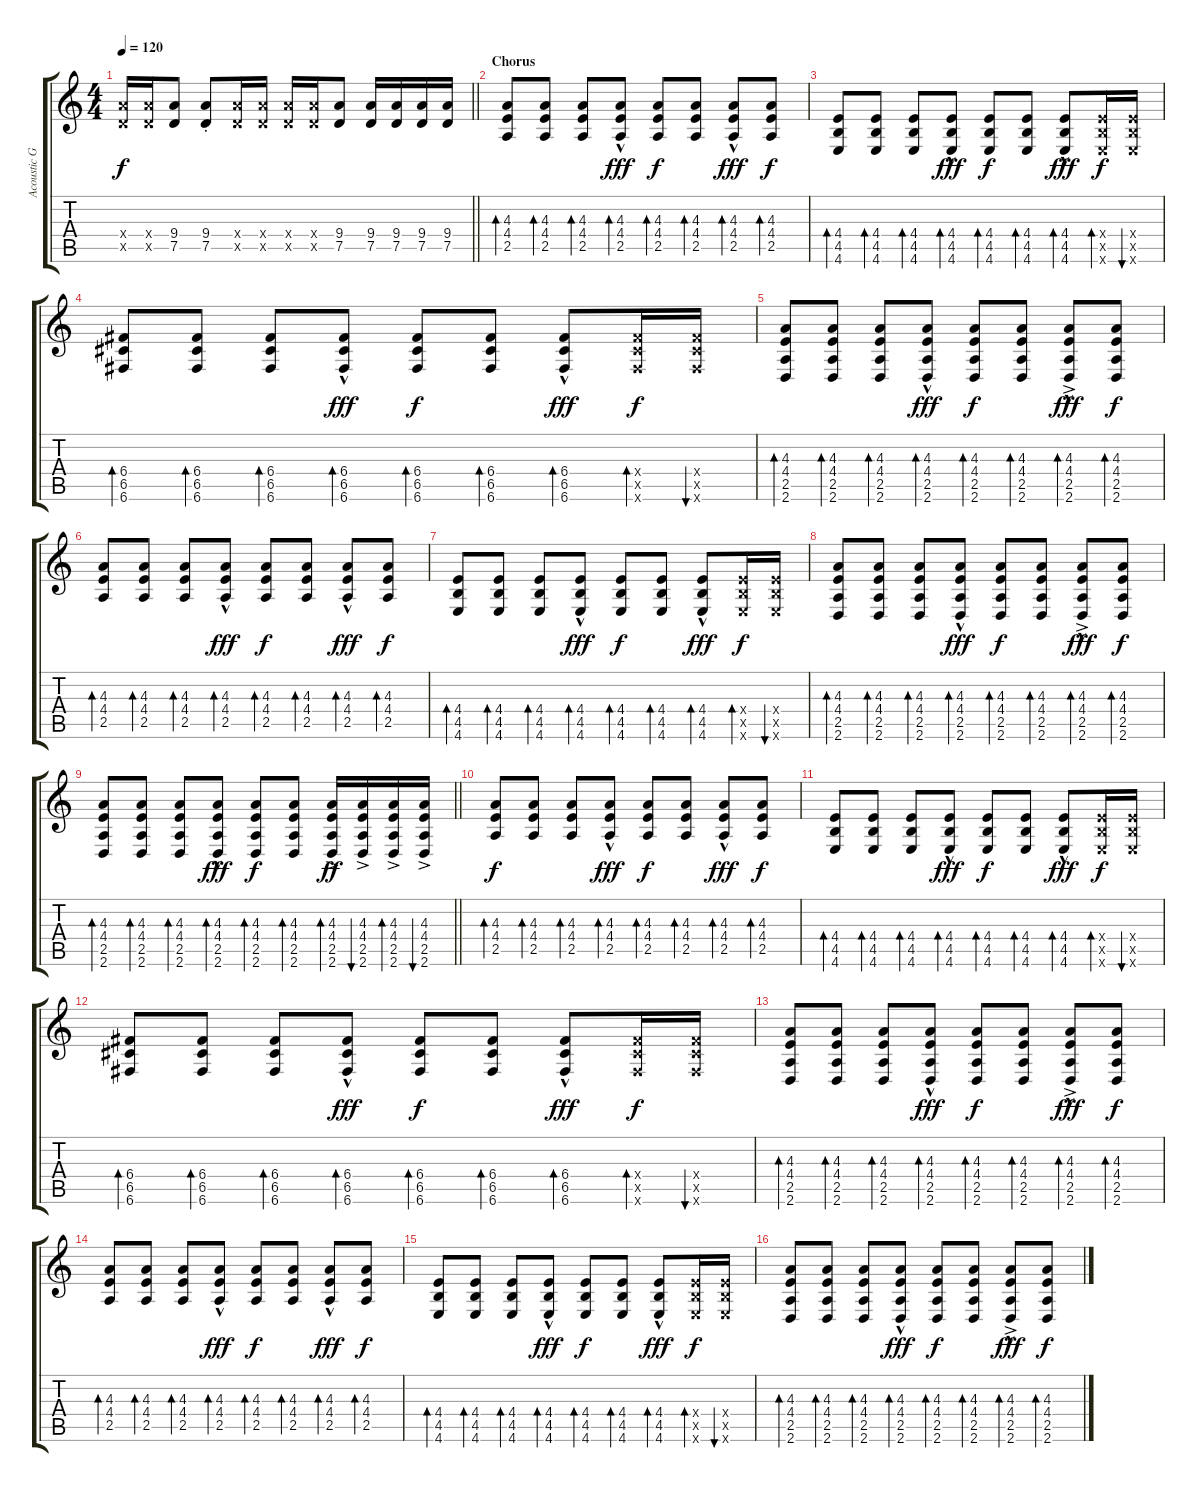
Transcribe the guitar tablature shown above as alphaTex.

\track ("Acoustic Guitar" "Acoustic G") {instrument acousticguitarsteel}
\staff {score tabs}
\tuning (D4 A3 F3 C3 G2 C2) {hide}
\ts (4 4)
\tempo 120
\clef g2
\barLineRight lightlight
\ks c
(9.4{x} 7.5{x}).16{dy f} (9.4{x} 7.5{x}).16 (9.4 7.5).8 (9.4{st} 7.5{st}).8 (9.4{x} 7.5{x}).16 (9.4{x} 7.5{x}).16 (9.4{x} 7.5{x}).16 (9.4{x} 7.5{x}).16 (9.4 7.5).8 (9.4 7.5).16 (9.4 7.5).16 (9.4 7.5).16 (9.4 7.5).16 |
\section ("" "Chorus")
(4.3 4.4 2.5).8{bd 30 volume 12} (4.3 4.4 2.5).8{bd 30} (4.3 4.4 2.5).8{bd 30} (4.3{hac} 4.4{hac} 2.5{hac}).8{bd 30 dy fff} (4.3 4.4 2.5).8{bd 30 dy f} (4.3 4.4 2.5).8{bd 30} (4.3{hac} 4.4{hac} 2.5{hac}).8{bd 30 dy fff} (4.3 4.4 2.5).8{bd 30 dy f} |
(4.4 4.5 4.6).8{bd 30} (4.4 4.5 4.6).8{bd 30} (4.4 4.5 4.6).8{bd 30} (4.4{hac} 4.5{hac} 4.6{hac}).8{bd 30 dy fff} (4.4 4.5 4.6).8{bd 30 dy f} (4.4 4.5 4.6).8{bd 30} (4.4{hac} 4.5{hac} 4.6{hac}).8{bd 30 dy fff} (4.4{x} 4.5{x} 4.6{x}).16{bd 30 dy f} (4.4{x} 4.5{x} 4.6{x}).16{bu 30} |
(6.4 6.5 6.6).8{bd 30} (6.4 6.5 6.6).8{bd 30} (6.4 6.5 6.6).8{bd 30} (6.4{hac} 6.5{hac} 6.6{hac}).8{bd 30 dy fff} (6.4 6.5 6.6).8{bd 30 dy f} (6.4 6.5 6.6).8{bd 30} (6.4{hac} 6.5{hac} 6.6{hac}).8{bd 30 dy fff} (6.4{x} 6.5{x} 6.6{x}).16{bd 30 dy f} (6.4{x} 6.5{x} 6.6{x}).16{bu 30} |
(4.3 4.4 2.5 2.6).8{bd 30} (4.3 4.4 2.5 2.6).8{bd 30} (4.3 4.4 2.5 2.6).8{bd 30} (4.3{hac} 4.4{hac} 2.5{hac} 2.6{hac}).8{bd 30 dy fff} (4.3 4.4 2.5 2.6).8{bd 30 dy f} (4.3 4.4 2.5 2.6).8{bd 30} (4.3{ac} 4.4{hac} 2.5{hac} 2.6{hac}).8{bd 30 dy fff} (4.3 4.4 2.5 2.6).8{bd 30 dy f} |
(4.3 4.4 2.5).8{bd 30} (4.3 4.4 2.5).8{bd 30} (4.3 4.4 2.5).8{bd 30} (4.3{hac} 4.4{hac} 2.5{hac}).8{bd 30 dy fff} (4.3 4.4 2.5).8{bd 30 dy f} (4.3 4.4 2.5).8{bd 30} (4.3{hac} 4.4{hac} 2.5{hac}).8{bd 30 dy fff} (4.3 4.4 2.5).8{bd 30 dy f} |
(4.4 4.5 4.6).8{bd 30} (4.4 4.5 4.6).8{bd 30} (4.4 4.5 4.6).8{bd 30} (4.4{hac} 4.5{hac} 4.6{hac}).8{bd 30 dy fff} (4.4 4.5 4.6).8{bd 30 dy f} (4.4 4.5 4.6).8{bd 30} (4.4{hac} 4.5{hac} 4.6{hac}).8{bd 30 dy fff} (4.4{x} 4.5{x} 4.6{x}).16{bd 30 dy f} (4.4{x} 4.5{x} 4.6{x}).16{bu 30} |
(4.3 4.4 2.5 2.6).8{bd 30} (4.3 4.4 2.5 2.6).8{bd 30} (4.3 4.4 2.5 2.6).8{bd 30} (4.3{hac} 4.4{hac} 2.5{hac} 2.6{hac}).8{bd 30 dy fff} (4.3 4.4 2.5 2.6).8{bd 30 dy f} (4.3 4.4 2.5 2.6).8{bd 30} (4.3{ac} 4.4{hac} 2.5{hac} 2.6{hac}).8{bd 30 dy fff} (4.3 4.4 2.5 2.6).8{bd 30 dy f} |
\barLineRight lightlight
(4.3 4.4 2.5 2.6).8{bd 30} (4.3 4.4 2.5 2.6).8{bd 30} (4.3 4.4 2.5 2.6).8{bd 30} (4.3{hac} 4.4{hac} 2.5{hac} 2.6{hac}).8{bd 30 dy fff} (4.3 4.4 2.5 2.6).8{bd 30 dy f} (4.3 4.4 2.5 2.6).8{bd 30} (4.3{ac} 4.4{ac} 2.5{ac} 2.6{ac}).16{bd 30 dy ff} (4.3{ac} 4.4{ac} 2.5{ac} 2.6{ac}).16{bu 30} (4.3{ac} 4.4{ac} 2.5{ac} 2.6{ac}).16{bd 30} (4.3{ac} 4.4{ac} 2.5{ac} 2.6{ac}).16{bu 30} |
(4.3 4.4 2.5).8{bd 30 dy f volume 12} (4.3 4.4 2.5).8{bd 30} (4.3 4.4 2.5).8{bd 30} (4.3{hac} 4.4{hac} 2.5{hac}).8{bd 30 dy fff} (4.3 4.4 2.5).8{bd 30 dy f} (4.3 4.4 2.5).8{bd 30} (4.3{hac} 4.4{hac} 2.5{hac}).8{bd 30 dy fff} (4.3 4.4 2.5).8{bd 30 dy f} |
(4.4 4.5 4.6).8{bd 30} (4.4 4.5 4.6).8{bd 30} (4.4 4.5 4.6).8{bd 30} (4.4{hac} 4.5{hac} 4.6{hac}).8{bd 30 dy fff} (4.4 4.5 4.6).8{bd 30 dy f} (4.4 4.5 4.6).8{bd 30} (4.4{hac} 4.5{hac} 4.6{hac}).8{bd 30 dy fff} (4.4{x} 4.5{x} 4.6{x}).16{bd 30 dy f} (4.4{x} 4.5{x} 4.6{x}).16{bu 30} |
(6.4 6.5 6.6).8{bd 30} (6.4 6.5 6.6).8{bd 30} (6.4 6.5 6.6).8{bd 30} (6.4{hac} 6.5{hac} 6.6{hac}).8{bd 30 dy fff} (6.4 6.5 6.6).8{bd 30 dy f} (6.4 6.5 6.6).8{bd 30} (6.4{hac} 6.5{hac} 6.6{hac}).8{bd 30 dy fff} (6.4{x} 6.5{x} 6.6{x}).16{bd 30 dy f} (6.4{x} 6.5{x} 6.6{x}).16{bu 30} |
(4.3 4.4 2.5 2.6).8{bd 30} (4.3 4.4 2.5 2.6).8{bd 30} (4.3 4.4 2.5 2.6).8{bd 30} (4.3{hac} 4.4{hac} 2.5{hac} 2.6{hac}).8{bd 30 dy fff} (4.3 4.4 2.5 2.6).8{bd 30 dy f} (4.3 4.4 2.5 2.6).8{bd 30} (4.3{ac} 4.4{hac} 2.5{hac} 2.6{hac}).8{bd 30 dy fff} (4.3 4.4 2.5 2.6).8{bd 30 dy f} |
(4.3 4.4 2.5).8{bd 30} (4.3 4.4 2.5).8{bd 30} (4.3 4.4 2.5).8{bd 30} (4.3{hac} 4.4{hac} 2.5{hac}).8{bd 30 dy fff} (4.3 4.4 2.5).8{bd 30 dy f} (4.3 4.4 2.5).8{bd 30} (4.3{hac} 4.4{hac} 2.5{hac}).8{bd 30 dy fff} (4.3 4.4 2.5).8{bd 30 dy f} |
(4.4 4.5 4.6).8{bd 30} (4.4 4.5 4.6).8{bd 30} (4.4 4.5 4.6).8{bd 30} (4.4{hac} 4.5{hac} 4.6{hac}).8{bd 30 dy fff} (4.4 4.5 4.6).8{bd 30 dy f} (4.4 4.5 4.6).8{bd 30} (4.4{hac} 4.5{hac} 4.6{hac}).8{bd 30 dy fff} (4.4{x} 4.5{x} 4.6{x}).16{bd 30 dy f} (4.4{x} 4.5{x} 4.6{x}).16{bu 30} |
(4.3 4.4 2.5 2.6).8{bd 30} (4.3 4.4 2.5 2.6).8{bd 30} (4.3 4.4 2.5 2.6).8{bd 30} (4.3{hac} 4.4{hac} 2.5{hac} 2.6{hac}).8{bd 30 dy fff} (4.3 4.4 2.5 2.6).8{bd 30 dy f} (4.3 4.4 2.5 2.6).8{bd 30} (4.3{ac} 4.4{hac} 2.5{hac} 2.6{hac}).8{bd 30 dy fff} (4.3 4.4 2.5 2.6).8{bd 30 dy f}
